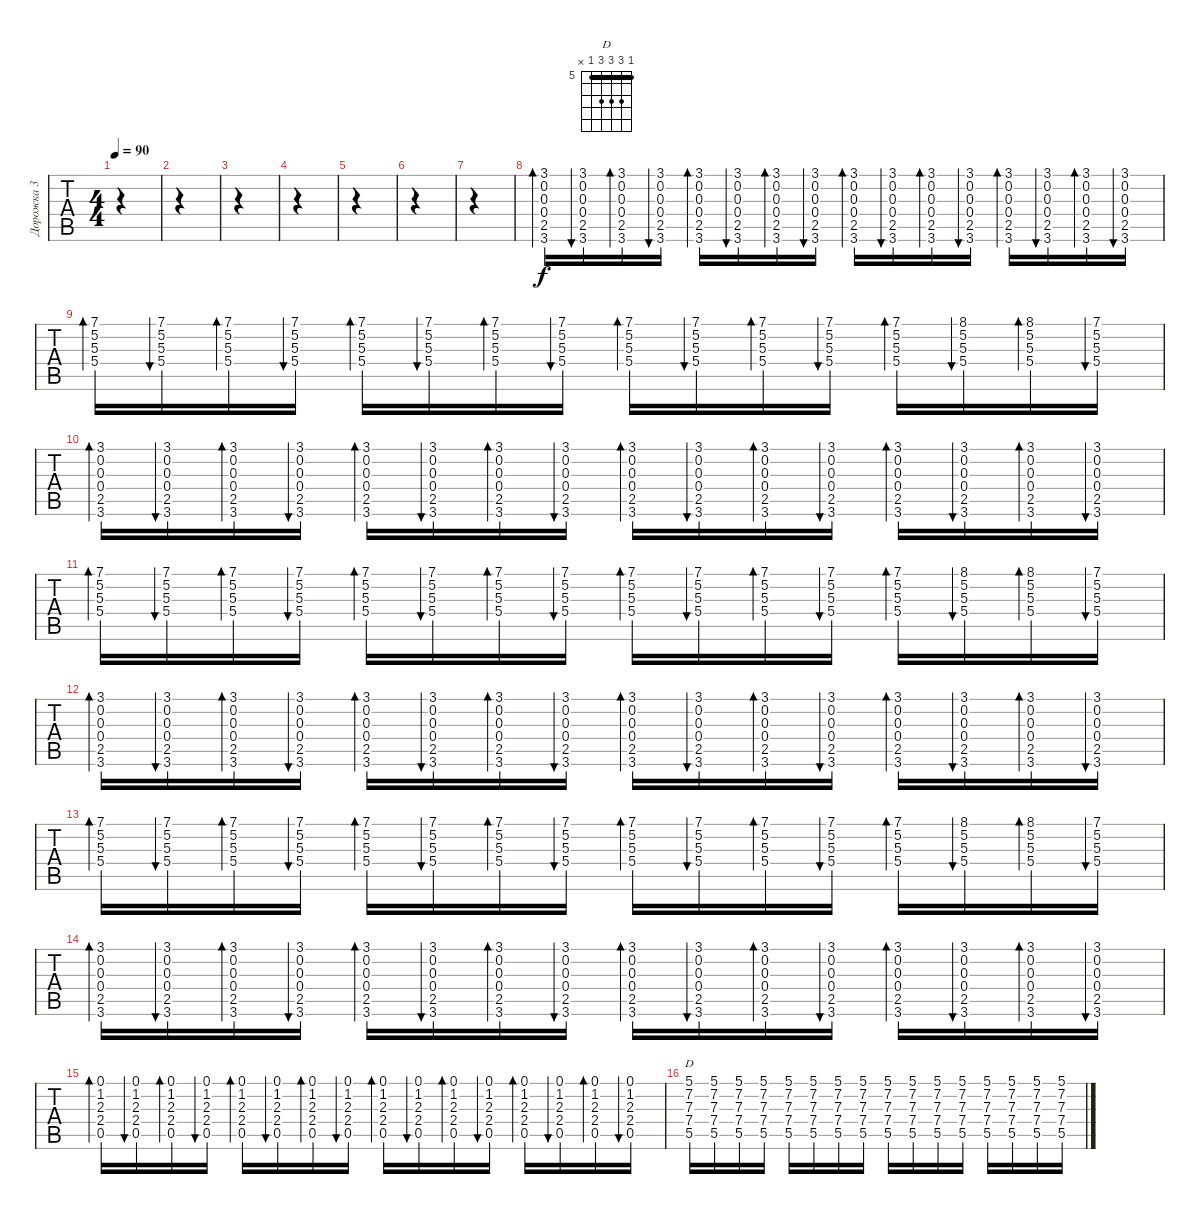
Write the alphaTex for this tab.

\track ("Дорожка 3" "Дорожка 3") {instrument electricguitarclean}
\staff {tabs}
\tuning (E4 B3 G3 D3 A2 E2) {hide}
\chord ("D" 5 7 7 7 5 x) {firstfret 5 barre 5}
\ts (4 4)
\tempo 90
\clef g2
\ks c
|
|
|
|
|
|
|
(3.1 0.2 0.3 0.4 2.5 3.6).16{bd 30} (3.1 0.2 0.3 0.4 2.5 3.6).16{bu 60} (3.1 0.2 0.3 0.4 2.5 3.6).16{bd 30} (3.1 0.2 0.3 0.4 2.5 3.6).16{bu 30} (3.1 0.2 0.3 0.4 2.5 3.6).16{bd 30} (3.1 0.2 0.3 0.4 2.5 3.6).16{bu 60} (3.1 0.2 0.3 0.4 2.5 3.6).16{bd 30} (3.1 0.2 0.3 0.4 2.5 3.6).16{bu 30} (3.1 0.2 0.3 0.4 2.5 3.6).16{bd 30} (3.1 0.2 0.3 0.4 2.5 3.6).16{bu 60} (3.1 0.2 0.3 0.4 2.5 3.6).16{bd 30} (3.1 0.2 0.3 0.4 2.5 3.6).16{bu 30} (3.1 0.2 0.3 0.4 2.5 3.6).16{bd 30} (3.1 0.2 0.3 0.4 2.5 3.6).16{bu 60} (3.1 0.2 0.3 0.4 2.5 3.6).16{bd 30} (3.1 0.2 0.3 0.4 2.5 3.6).16{bu 30} |
(7.1 5.2 5.3 5.4).16{bd 30} (7.1 5.2 5.3 5.4).16{bu 30} (7.1 5.2 5.3 5.4).16{bd 30} (7.1 5.2 5.3 5.4).16{bu 30} (7.1 5.2 5.3 5.4).16{bd 30} (7.1 5.2 5.3 5.4).16{bu 30} (7.1 5.2 5.3 5.4).16{bd 30} (7.1 5.2 5.3 5.4).16{bu 30} (7.1 5.2 5.3 5.4).16{bd 30} (7.1 5.2 5.3 5.4).16{bu 30} (7.1 5.2 5.3 5.4).16{bd 30} (7.1 5.2 5.3 5.4).16{bu 30} (7.1 5.2 5.3 5.4).16{bd 30} (8.1 5.2 5.3 5.4).16{bu 30} (8.1 5.2 5.3 5.4).16{bd 30} (7.1 5.2 5.3 5.4).16{bu 30} |
(3.1 0.2 0.3 0.4 2.5 3.6).16{bd 30} (3.1 0.2 0.3 0.4 2.5 3.6).16{bu 60} (3.1 0.2 0.3 0.4 2.5 3.6).16{bd 30} (3.1 0.2 0.3 0.4 2.5 3.6).16{bu 30} (3.1 0.2 0.3 0.4 2.5 3.6).16{bd 30} (3.1 0.2 0.3 0.4 2.5 3.6).16{bu 60} (3.1 0.2 0.3 0.4 2.5 3.6).16{bd 30} (3.1 0.2 0.3 0.4 2.5 3.6).16{bu 30} (3.1 0.2 0.3 0.4 2.5 3.6).16{bd 30} (3.1 0.2 0.3 0.4 2.5 3.6).16{bu 60} (3.1 0.2 0.3 0.4 2.5 3.6).16{bd 30} (3.1 0.2 0.3 0.4 2.5 3.6).16{bu 30} (3.1 0.2 0.3 0.4 2.5 3.6).16{bd 30} (3.1 0.2 0.3 0.4 2.5 3.6).16{bu 60} (3.1 0.2 0.3 0.4 2.5 3.6).16{bd 30} (3.1 0.2 0.3 0.4 2.5 3.6).16{bu 30} |
(7.1 5.2 5.3 5.4).16{bd 30} (7.1 5.2 5.3 5.4).16{bu 30} (7.1 5.2 5.3 5.4).16{bd 30} (7.1 5.2 5.3 5.4).16{bu 30} (7.1 5.2 5.3 5.4).16{bd 30} (7.1 5.2 5.3 5.4).16{bu 30} (7.1 5.2 5.3 5.4).16{bd 30} (7.1 5.2 5.3 5.4).16{bu 30} (7.1 5.2 5.3 5.4).16{bd 30} (7.1 5.2 5.3 5.4).16{bu 30} (7.1 5.2 5.3 5.4).16{bd 30} (7.1 5.2 5.3 5.4).16{bu 30} (7.1 5.2 5.3 5.4).16{bd 30} (8.1 5.2 5.3 5.4).16{bu 30} (8.1 5.2 5.3 5.4).16{bd 30} (7.1 5.2 5.3 5.4).16{bu 30} |
(3.1 0.2 0.3 0.4 2.5 3.6).16{bd 30} (3.1 0.2 0.3 0.4 2.5 3.6).16{bu 60} (3.1 0.2 0.3 0.4 2.5 3.6).16{bd 30} (3.1 0.2 0.3 0.4 2.5 3.6).16{bu 30} (3.1 0.2 0.3 0.4 2.5 3.6).16{bd 30} (3.1 0.2 0.3 0.4 2.5 3.6).16{bu 60} (3.1 0.2 0.3 0.4 2.5 3.6).16{bd 30} (3.1 0.2 0.3 0.4 2.5 3.6).16{bu 30} (3.1 0.2 0.3 0.4 2.5 3.6).16{bd 30} (3.1 0.2 0.3 0.4 2.5 3.6).16{bu 60} (3.1 0.2 0.3 0.4 2.5 3.6).16{bd 30} (3.1 0.2 0.3 0.4 2.5 3.6).16{bu 30} (3.1 0.2 0.3 0.4 2.5 3.6).16{bd 30} (3.1 0.2 0.3 0.4 2.5 3.6).16{bu 60} (3.1 0.2 0.3 0.4 2.5 3.6).16{bd 30} (3.1 0.2 0.3 0.4 2.5 3.6).16{bu 30} |
(7.1 5.2 5.3 5.4).16{bd 30} (7.1 5.2 5.3 5.4).16{bu 30} (7.1 5.2 5.3 5.4).16{bd 30} (7.1 5.2 5.3 5.4).16{bu 30} (7.1 5.2 5.3 5.4).16{bd 30} (7.1 5.2 5.3 5.4).16{bu 30} (7.1 5.2 5.3 5.4).16{bd 30} (7.1 5.2 5.3 5.4).16{bu 30} (7.1 5.2 5.3 5.4).16{bd 30} (7.1 5.2 5.3 5.4).16{bu 30} (7.1 5.2 5.3 5.4).16{bd 30} (7.1 5.2 5.3 5.4).16{bu 30} (7.1 5.2 5.3 5.4).16{bd 30} (8.1 5.2 5.3 5.4).16{bu 30} (8.1 5.2 5.3 5.4).16{bd 30} (7.1 5.2 5.3 5.4).16{bu 30} |
(3.1 0.2 0.3 0.4 2.5 3.6).16{bd 30} (3.1 0.2 0.3 0.4 2.5 3.6).16{bu 60} (3.1 0.2 0.3 0.4 2.5 3.6).16{bd 30} (3.1 0.2 0.3 0.4 2.5 3.6).16{bu 30} (3.1 0.2 0.3 0.4 2.5 3.6).16{bd 30} (3.1 0.2 0.3 0.4 2.5 3.6).16{bu 60} (3.1 0.2 0.3 0.4 2.5 3.6).16{bd 30} (3.1 0.2 0.3 0.4 2.5 3.6).16{bu 30} (3.1 0.2 0.3 0.4 2.5 3.6).16{bd 30} (3.1 0.2 0.3 0.4 2.5 3.6).16{bu 30} (3.1 0.2 0.3 0.4 2.5 3.6).16{bd 30} (3.1 0.2 0.3 0.4 2.5 3.6).16{bu 30} (3.1 0.2 0.3 0.4 2.5 3.6).16{bd 30} (3.1 0.2 0.3 0.4 2.5 3.6).16{bu 60} (3.1 0.2 0.3 0.4 2.5 3.6).16{bd 30} (3.1 0.2 0.3 0.4 2.5 3.6).16{bu 30} |
(0.1 1.2 2.3 2.4 0.5).16{bd 30} (0.1 1.2 2.3 2.4 0.5).16{bu 30} (0.1 1.2 2.3 2.4 0.5).16{bd 30} (0.1 1.2 2.3 2.4 0.5).16{bu 30} (0.1 1.2 2.3 2.4 0.5).16{bd 30} (0.1 1.2 2.3 2.4 0.5).16{bu 30} (0.1 1.2 2.3 2.4 0.5).16{bd 30} (0.1 1.2 2.3 2.4 0.5).16{bu 30} (0.1 1.2 2.3 2.4 0.5).16{bd 30} (0.1 1.2 2.3 2.4 0.5).16{bu 30} (0.1 1.2 2.3 2.4 0.5).16{bd 30} (0.1 1.2 2.3 2.4 0.5).16{bu 30} (0.1 1.2 2.3 2.4 0.5).16{bd 30} (0.1 1.2 2.3 2.4 0.5).16{bu 30} (0.1 1.2 2.3 2.4 0.5).16{bd 30} (0.1 1.2 2.3 2.4 0.5).16{bu 30} |
(5.1 7.2 7.3 7.4 5.5).16{ch "D"} (5.1 7.2 7.3 7.4 5.5).16 (5.1 7.2 7.3 7.4 5.5).16 (5.1 7.2 7.3 7.4 5.5).16 (5.1 7.2 7.3 7.4 5.5).16 (5.1 7.2 7.3 7.4 5.5).16 (5.1 7.2 7.3 7.4 5.5).16 (5.1 7.2 7.3 7.4 5.5).16 (5.1 7.2 7.3 7.4 5.5).16 (5.1 7.2 7.3 7.4 5.5).16 (5.1 7.2 7.3 7.4 5.5).16 (5.1 7.2 7.3 7.4 5.5).16 (5.1 7.2 7.3 7.4 5.5).16 (5.1 7.2 7.3 7.4 5.5).16 (5.1 7.2 7.3 7.4 5.5).16 (5.1 7.2 7.3 7.4 5.5).16
